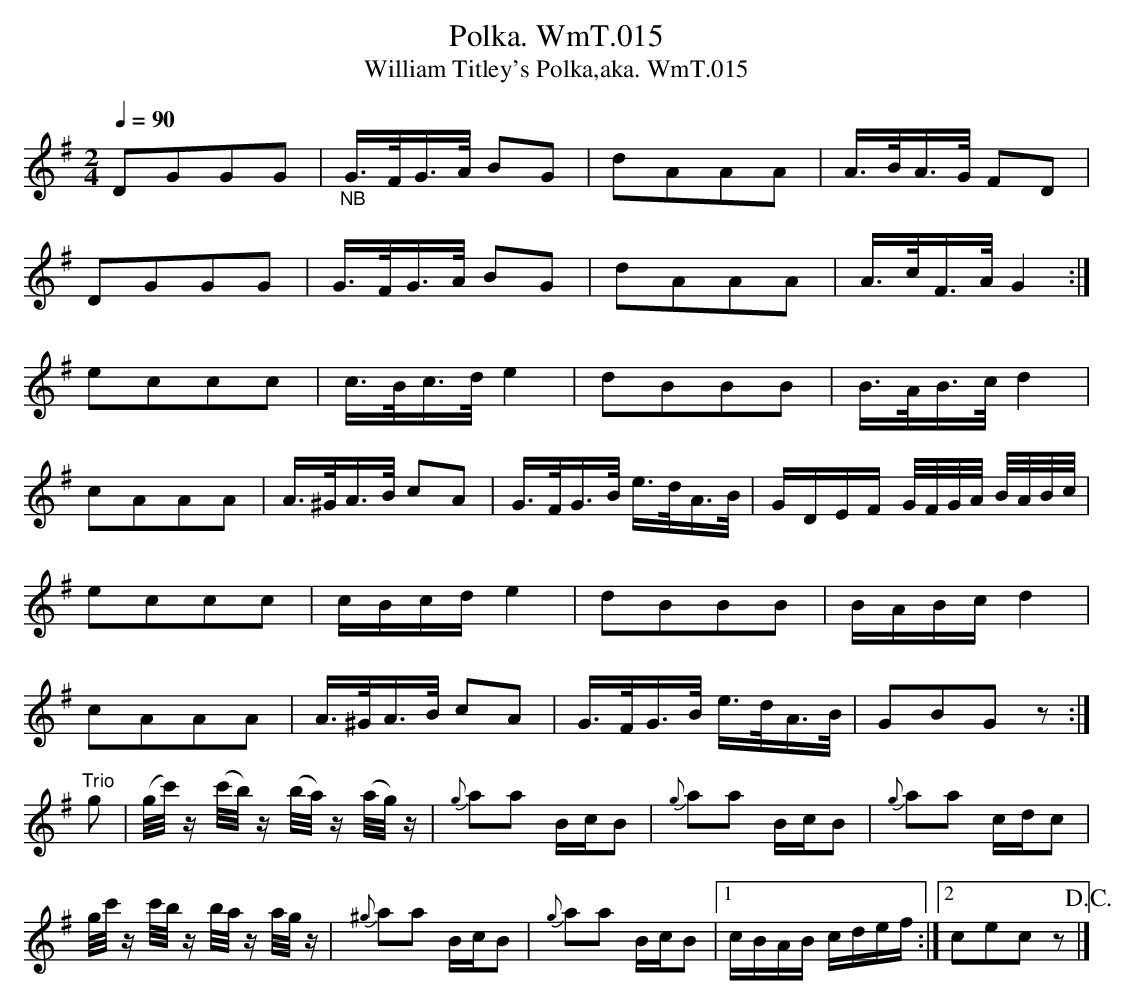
X:1
T:Polka. WmT.015
T:William Titley's Polka,aka. WmT.015
M:2/4
L:1/8
Q:1/4=90
K:G
DGGG|"_NB"G/>F/G/>A/ BG|dAAA|A/>B/A/>G/ FD|
DGGG|G/>F/G/>A/ BG|dAAA|A/>c/F/>A/ G2:|
eccc|c/>B/c/>d/ e2|dBBB|B/>A/B/>c/ d2|
cAAA|A/>^G/A/>B/ cA|G/>F/G/>B/ e/>d/A/>B/|G/D/E/F/ G//F//G//A// B//A//B//c//|
eccc|c/B/c/d/ e2|dBBB|B/A/B/c/ d2|
cAAA|A/>^G/A/>B/ cA|G/>F/G/>B/ e/>d/A/>B/|GBG z:|
"Trio"g|(g//c'//)z/ (c'//b//)z/ (b//a//)z/ (a//g//) z/|{g}aa B/c/B|{g}aa B/c/B|{g}aa c/d/c|
g//c'// z/ c'//b// z/ b//a// z/ a//g// z/|{^g}aa B/c/B|{g}aa B/c/B|1 c/B/A/B/ c/d/e/f/:|2cec z!D.C.!|]
